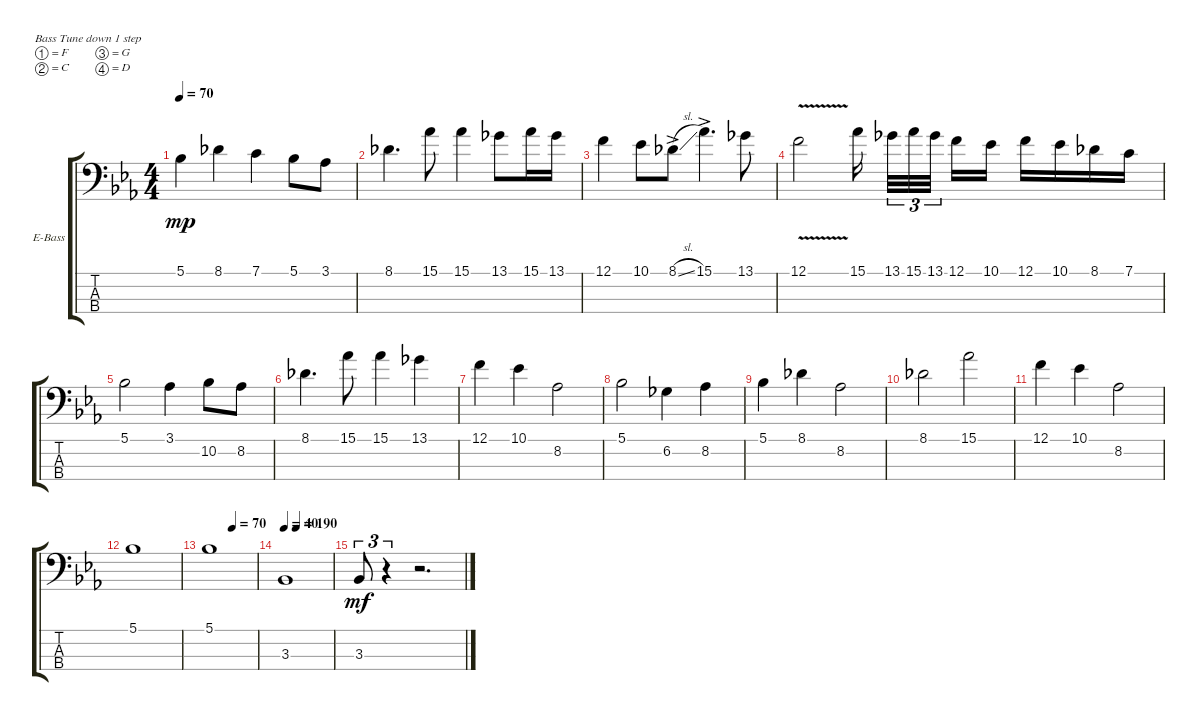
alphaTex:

\defaultSystemsLayout 4
\bracketExtendMode groupsimilarinstruments
\firstSystemTrackNameOrientation horizontal
\otherSystemsTrackNameOrientation horizontal
\track ("Electric Bass" "E-Bass") {instrument electricbassfinger}
\staff {score tabs}
\tuning (F2 C2 G1 D1)
\ts (4 4)
\tempo 70
\clef f4
\ks cminor
5.1.4{dy mp instrument electricbassfinger} 8.1.4 7.1.4 5.1.8 3.1.8 |
8.1.4{d} 15.1.8 15.1.4 13.1.8 15.1.16 13.1.16 |
12.1.4 10.1.8 8.1{sl ac}.8 15.1{ac}.4{d} 13.1.8 |
12.1{v}.2 15.1.16 13.1.32{tu (3 2)} 15.1.32{tu (3 2)} 13.1.32{tu (3 2)} 12.1.16 10.1.16 12.1.16 10.1.16 8.1.16 7.1.16 |
5.1.2 3.1.4 10.2.8 8.2.8 |
8.1.4{d} 15.1.8 15.1.4 13.1.4 |
12.1.4 10.1.4 8.2.2 |
5.1.2 6.2.4 8.2.4 |
5.1.4 8.1.4 8.2.2 |
8.1.2 15.1.2 |
12.1.4 10.1.4 8.2.2 |
5.1.1 |
\tempo (70 0.5)
5.1.1 |
\tempo 40
\tempo (190 0.25)
3.3.1 |
3.3.8{tu (3 2) dy mf} r.4{tu (3 2)} r.2{d}
